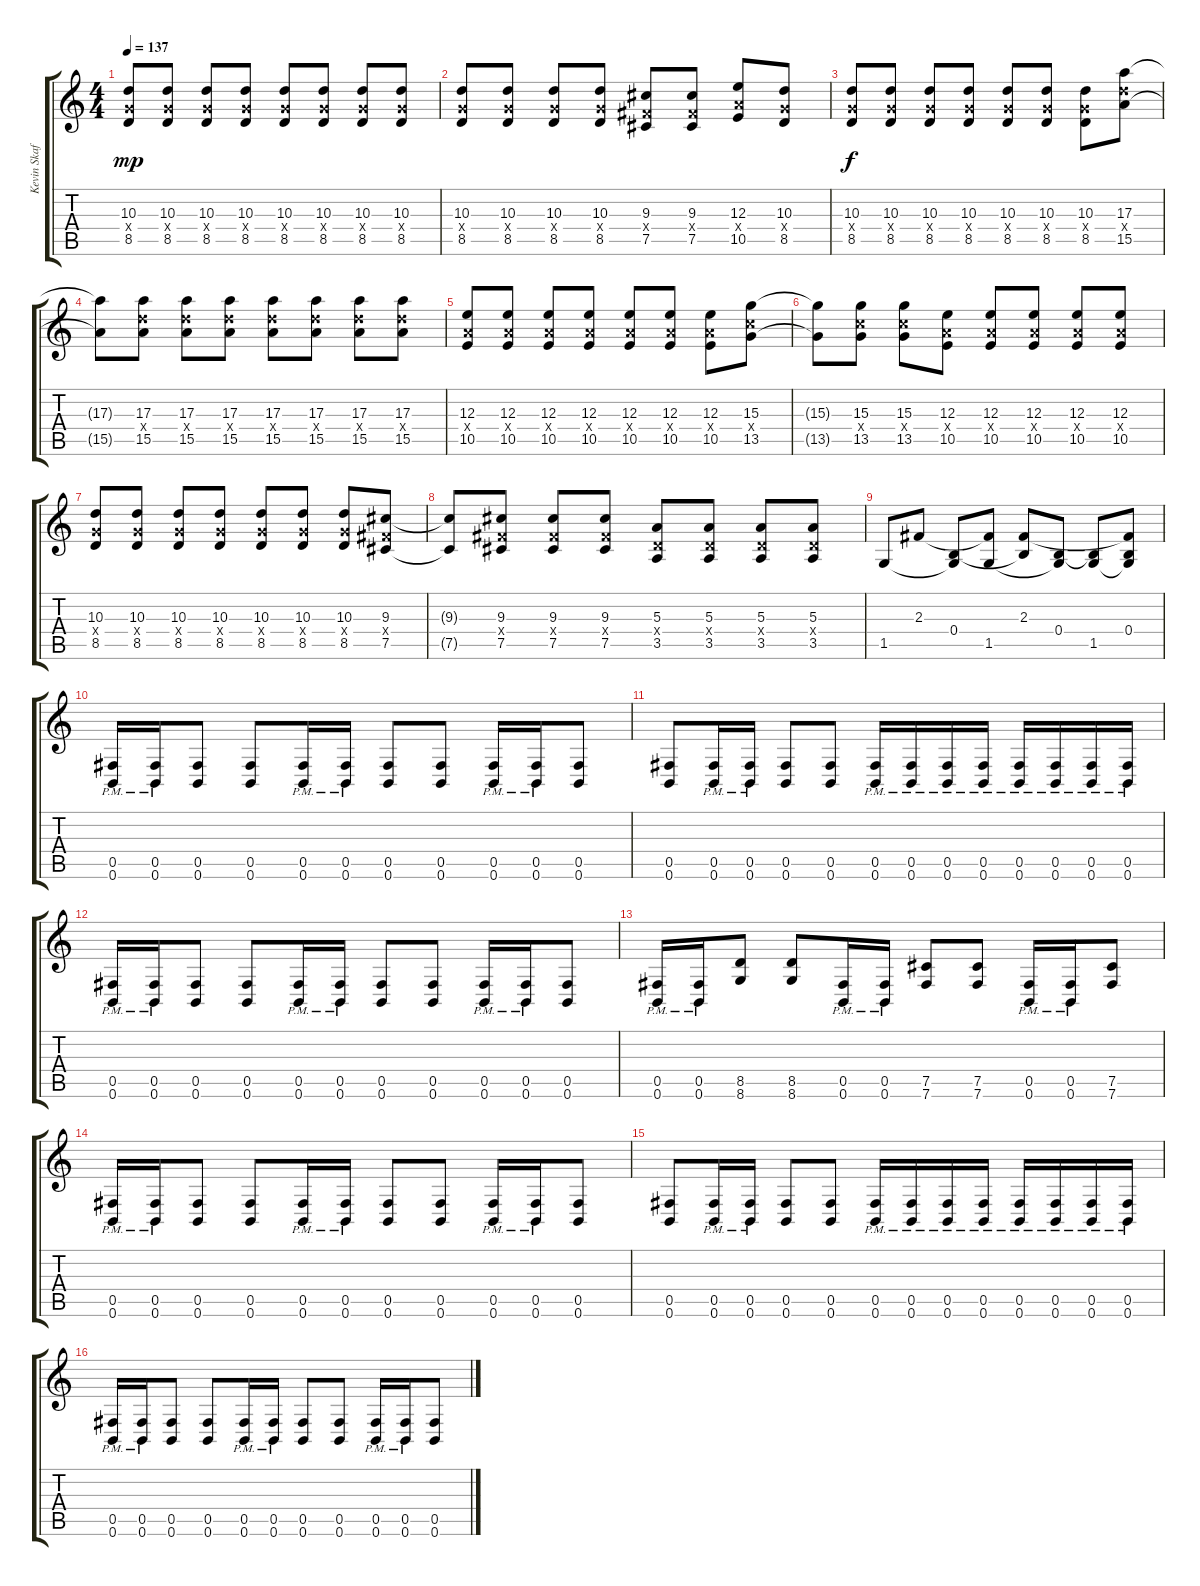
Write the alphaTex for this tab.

\track ("Kevin Skaff / Lead Guitar" "Kevin Skaf") {instrument distortionguitar}
\staff {score tabs}
\tuning (Db4 Ab3 E3 B2 Gb2 B1) {hide}
\ts (4 4)
\tempo 137
\clef g2
\ks c
(10.3 8.4{x} 8.5).8{dy mp} (10.3 8.4{x} 8.5).8 (10.3 8.4{x} 8.5).8 (10.3 8.4{x} 8.5).8 (10.3 8.4{x} 8.5).8 (10.3 8.4{x} 8.5).8 (10.3 8.4{x} 8.5).8 (10.3 8.4{x} 8.5).8 |
(10.3 8.4{x} 8.5).8 (10.3 8.4{x} 8.5).8 (10.3 8.4{x} 8.5).8 (10.3 8.4{x} 8.5).8 (9.3 7.4{x} 7.5).8 (9.3 7.4{x} 7.5).8 (12.3 10.4{x} 10.5).8 (10.3 8.4{x} 8.5).8 |
(10.3 8.4{x} 8.5).8{dy f} (10.3 8.4{x} 8.5).8 (10.3 8.4{x} 8.5).8 (10.3 8.4{x} 8.5).8 (10.3 8.4{x} 8.5).8 (10.3 8.4{x} 8.5).8 (10.3 8.4{x} 8.5).8 (17.3 15.4{x} 15.5).8 |
(17.3{t} 15.5{t}).8 (17.3 15.4{x} 15.5).8 (17.3 15.4{x} 15.5).8 (17.3 15.4{x} 15.5).8 (17.3 15.4{x} 15.5).8 (17.3 15.4{x} 15.5).8 (17.3 15.4{x} 15.5).8 (17.3 15.4{x} 15.5).8 |
(12.3 10.4{x} 10.5).8 (12.3 10.4{x} 10.5).8 (12.3 10.4{x} 10.5).8 (12.3 10.4{x} 10.5).8 (12.3 10.4{x} 10.5).8 (12.3 10.4{x} 10.5).8 (12.3 10.4{x} 10.5).8 (15.3 13.4{x} 13.5).8 |
(15.3{t} 13.5{t}).8 (15.3 13.4{x} 13.5).8 (15.3 13.4{x} 13.5).8 (12.3 10.4{x} 10.5).8 (12.3 10.4{x} 10.5).8 (12.3 10.4{x} 10.5).8 (12.3 10.4{x} 10.5).8 (12.3 10.4{x} 10.5).8 |
(10.3 8.4{x} 8.5).8 (10.3 8.4{x} 8.5).8 (10.3 8.4{x} 8.5).8 (10.3 8.4{x} 8.5).8 (10.3 8.4{x} 8.5).8 (10.3 8.4{x} 8.5).8 (10.3 8.4{x} 8.5).8 (9.3 7.4{x} 7.5).8 |
(9.3{t} 7.5{t}).8 (9.3 7.4{x} 7.5).8 (9.3 7.4{x} 7.5).8 (9.3 7.4{x} 7.5).8 (5.3 3.4{x} 3.5).8 (5.3 3.4{x} 3.5).8 (5.3 3.4{x} 3.5).8 (5.3 3.4{x} 3.5).8 |
1.5.8 2.3.8 (0.4 1.5{t}).8 (2.3{t} 1.5).8 (2.3 0.4{t}).8 (0.4 1.5{t}).8 (0.4{t} 1.5).8 (2.3{t} 0.4 1.5{t}).8 |
(0.5{pm} 0.6{pm}).16 (0.5{pm} 0.6{pm}).16 (0.5 0.6).8 (0.5 0.6).8 (0.5{pm} 0.6{pm}).16 (0.5{pm} 0.6{pm}).16 (0.5 0.6).8 (0.5 0.6).8 (0.5{pm} 0.6{pm}).16 (0.5{pm} 0.6{pm}).16 (0.5 0.6).8 |
(0.5 0.6).8 (0.5{pm} 0.6{pm}).16 (0.5{pm} 0.6{pm}).16 (0.5 0.6).8 (0.5 0.6).8 (0.5{pm} 0.6{pm}).16 (0.5{pm} 0.6{pm}).16 (0.5{pm} 0.6{pm}).16 (0.5{pm} 0.6{pm}).16 (0.5{pm} 0.6{pm}).16 (0.5{pm} 0.6{pm}).16 (0.5{pm} 0.6{pm}).16 (0.5{pm} 0.6{pm}).16 |
(0.5{pm} 0.6{pm}).16 (0.5{pm} 0.6{pm}).16 (0.5 0.6).8 (0.5 0.6).8 (0.5{pm} 0.6{pm}).16 (0.5{pm} 0.6{pm}).16 (0.5 0.6).8 (0.5 0.6).8 (0.5{pm} 0.6{pm}).16 (0.5{pm} 0.6{pm}).16 (0.5 0.6).8 |
(0.5{pm} 0.6{pm}).16 (0.5{pm} 0.6{pm}).16 (8.5 8.6).8 (8.5 8.6).8 (0.5{pm} 0.6{pm}).16 (0.5{pm} 0.6{pm}).16 (7.5 7.6).8 (7.5 7.6).8 (0.5{pm} 0.6{pm}).16 (0.5{pm} 0.6{pm}).16 (7.5 7.6).8 |
(0.5{pm} 0.6{pm}).16 (0.5{pm} 0.6{pm}).16 (0.5 0.6).8 (0.5 0.6).8 (0.5{pm} 0.6{pm}).16 (0.5{pm} 0.6{pm}).16 (0.5 0.6).8 (0.5 0.6).8 (0.5{pm} 0.6{pm}).16 (0.5{pm} 0.6{pm}).16 (0.5 0.6).8 |
(0.5 0.6).8 (0.5{pm} 0.6{pm}).16 (0.5{pm} 0.6{pm}).16 (0.5 0.6).8 (0.5 0.6).8 (0.5{pm} 0.6{pm}).16 (0.5{pm} 0.6{pm}).16 (0.5{pm} 0.6{pm}).16 (0.5{pm} 0.6{pm}).16 (0.5{pm} 0.6{pm}).16 (0.5{pm} 0.6{pm}).16 (0.5{pm} 0.6{pm}).16 (0.5{pm} 0.6{pm}).16 |
(0.5{pm} 0.6{pm}).16 (0.5{pm} 0.6{pm}).16 (0.5 0.6).8 (0.5 0.6).8 (0.5{pm} 0.6{pm}).16 (0.5{pm} 0.6{pm}).16 (0.5 0.6).8 (0.5 0.6).8 (0.5{pm} 0.6{pm}).16 (0.5{pm} 0.6{pm}).16 (0.5 0.6).8
